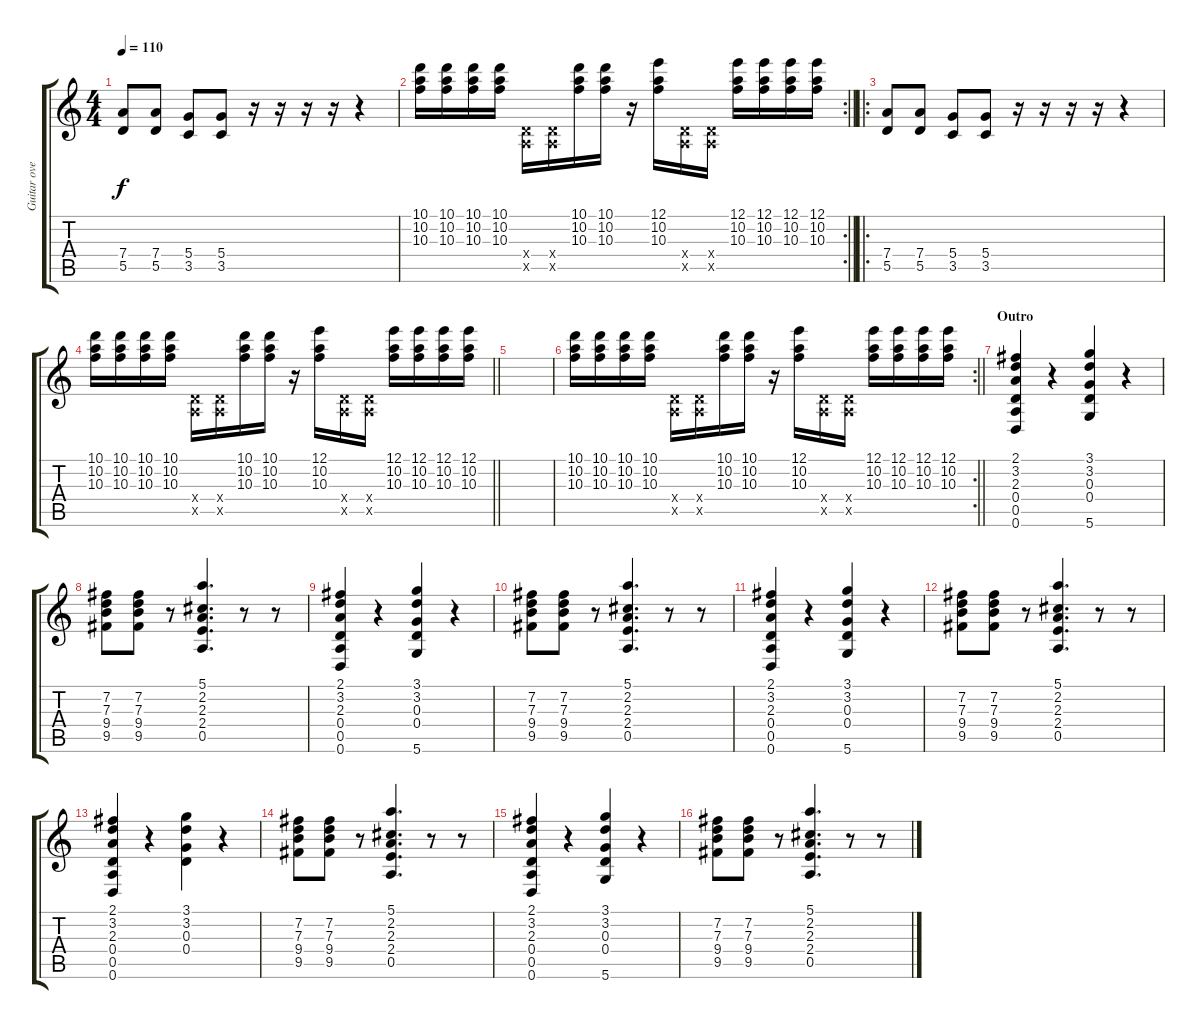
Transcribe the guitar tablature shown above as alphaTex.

\track ("Guitar overdub" "Guitar ove") {instrument distortionguitar}
\staff {score tabs}
\tuning (E4 B3 G3 D3 A2 D2) {hide}
\ts (4 4)
\tempo 110
\clef g2
\ks c
(7.4 5.5).8{dy f} (7.4 5.5).8 (5.4 3.5).8 (5.4 3.5).8 r.16 r.16 r.16 r.16 r.4 |
\rc 2
\barLineRight lightlight
(10.1 10.2 10.3).16 (10.1 10.2 10.3).16 (10.1 10.2 10.3).16 (10.1 10.2 10.3).16 (0.4{x} 0.5{x}).16 (0.4{x} 0.5{x}).16 (10.1 10.2 10.3).16 (10.1 10.2 10.3).16 r.16 (12.1 10.2 10.3).16 (0.4{x} 0.5{x}).16 (0.4{x} 0.5{x}).16 (12.1 10.2 10.3).16 (12.1 10.2 10.3).16 (12.1 10.2 10.3).16 (12.1 10.2 10.3).16 |
\ro
(7.4 5.5).8 (7.4 5.5).8 (5.4 3.5).8 (5.4 3.5).8 r.16 r.16 r.16 r.16 r.4 |
\barLineRight lightlight
(10.1 10.2 10.3).16 (10.1 10.2 10.3).16 (10.1 10.2 10.3).16 (10.1 10.2 10.3).16 (0.4{x} 0.5{x}).16 (0.4{x} 0.5{x}).16 (10.1 10.2 10.3).16 (10.1 10.2 10.3).16 r.16 (12.1 10.2 10.3).16 (0.4{x} 0.5{x}).16 (0.4{x} 0.5{x}).16 (12.1 10.2 10.3).16 (12.1 10.2 10.3).16 (12.1 10.2 10.3).16 (12.1 10.2 10.3).16 |
|
\rc 2
\barLineRight lightlight
(10.1 10.2 10.3).16 (10.1 10.2 10.3).16 (10.1 10.2 10.3).16 (10.1 10.2 10.3).16 (0.4{x} 0.5{x}).16 (0.4{x} 0.5{x}).16 (10.1 10.2 10.3).16 (10.1 10.2 10.3).16 r.16 (12.1 10.2 10.3).16 (0.4{x} 0.5{x}).16 (0.4{x} 0.5{x}).16 (12.1 10.2 10.3).16 (12.1 10.2 10.3).16 (12.1 10.2 10.3).16 (12.1 10.2 10.3).16 |
\section ("" "Outro")
(2.1 3.2 2.3 0.4 0.5 0.6).4 r.4 (3.1 3.2 0.3 0.4 5.6).4 r.4 |
(7.2 7.3 9.4 9.5).8 (7.2 7.3 9.4 9.5).8 r.8 (5.1 2.2 2.3 2.4 0.5).4{d} r.8 r.8 |
(2.1 3.2 2.3 0.4 0.5 0.6).4 r.4 (3.1 3.2 0.3 0.4 5.6).4 r.4 |
(7.2 7.3 9.4 9.5).8 (7.2 7.3 9.4 9.5).8 r.8 (5.1 2.2 2.3 2.4 0.5).4{d} r.8 r.8 |
(2.1 3.2 2.3 0.4 0.5 0.6).4 r.4 (3.1 3.2 0.3 0.4 5.6).4 r.4 |
(7.2 7.3 9.4 9.5).8 (7.2 7.3 9.4 9.5).8 r.8 (5.1 2.2 2.3 2.4 0.5).4{d} r.8 r.8 |
(2.1 3.2 2.3 0.4 0.5 0.6).4 r.4 (3.1 3.2 0.3 0.4).4 r.4 |
(7.2 7.3 9.4 9.5).8 (7.2 7.3 9.4 9.5).8 r.8 (5.1 2.2 2.3 2.4 0.5).4{d} r.8 r.8 |
(2.1 3.2 2.3 0.4 0.5 0.6).4 r.4 (3.1 3.2 0.3 0.4 5.6).4 r.4 |
(7.2 7.3 9.4 9.5).8 (7.2 7.3 9.4 9.5).8 r.8 (5.1 2.2 2.3 2.4 0.5).4{d} r.8 r.8
